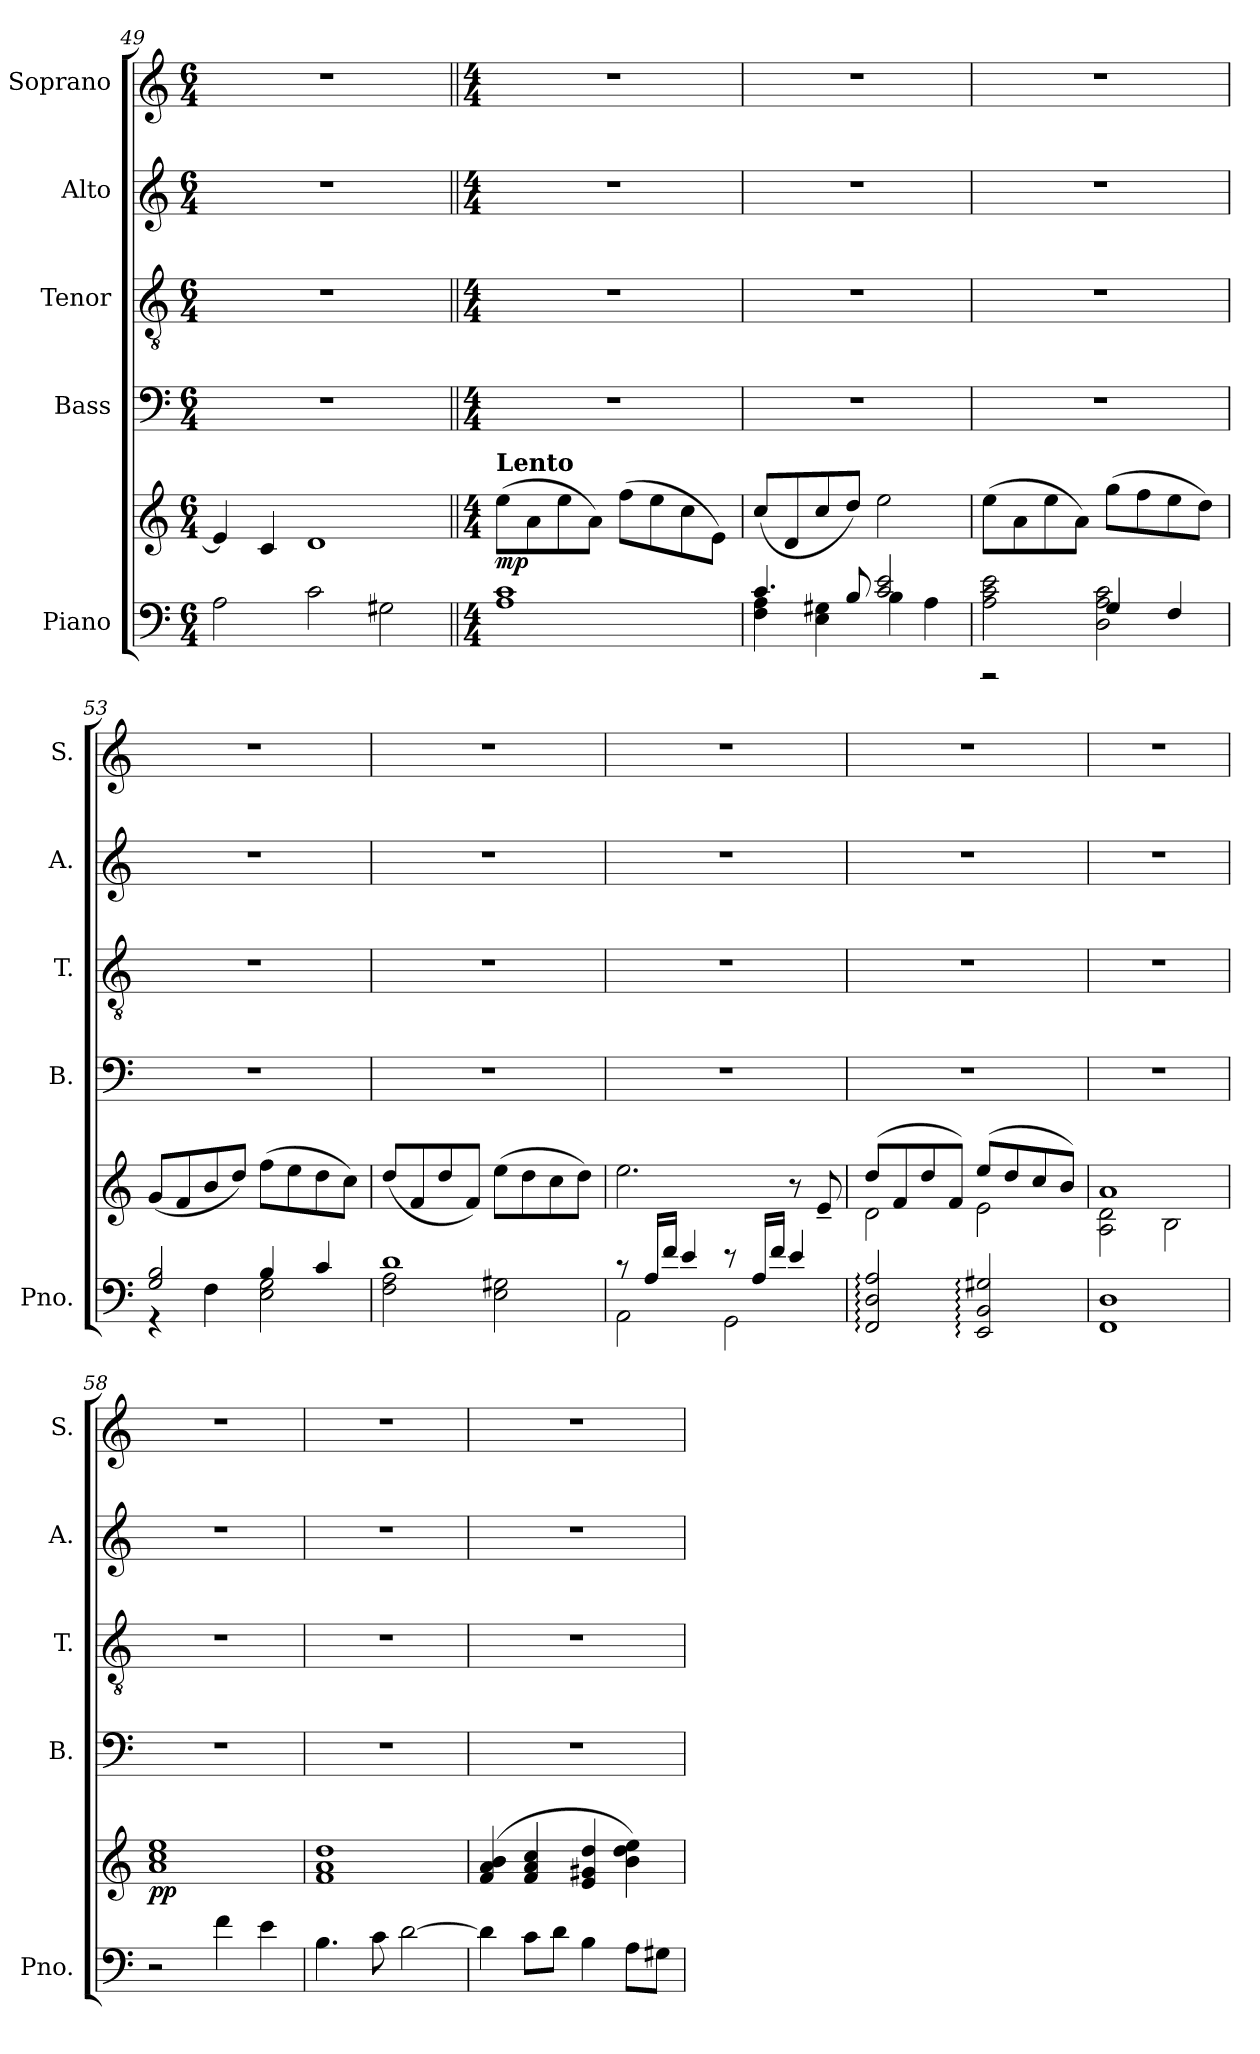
**kern	**kern	**dynam	**kern	**kern	**kern	**kern
*part5	*part5	*part5	*part4	*part3	*part2	*part1
*staff6	*staff5	*staff5/6	*staff4	*staff3	*staff2	*staff1
*I"Piano	*	*	*I"Bass	*I"Tenor	*I"Alto	*I"Soprano
*I'Pno.	*	*	*I'B.	*I'T.	*I'A.	*I'S.
*clefF4	*clefG2	*	*clefF4	*clefGv2	*clefG2	*clefG2
*k[]	*k[]	*	*k[]	*k[]	*k[]	*k[]
*M6/4	*M6/4	*	*M6/4	*M6/4	*M6/4	*M6/4
=49	=49	=49	=49	=49	=49	=49
2A\	4e/]	.	1.r	1.r	1.r	1.r
.	4c/	.	.	.	.	.
2c\	1d	.	.	.	.	.
2G#X\	.	.	.	.	.	.
=50||	=50||	=50||	=50||	=50||	=50||	=50||
*M4/4	*M4/4	*	*M4/4	*M4/4	*M4/4	*M4/4
!	!LO:TX:a:B:t=Lento	!	!	!	!	!
!	!	!LO:DY:b	!	!	!	!
1A 1c	(>8ee\L	mp	1r	1r	1r	1r
.	8a\	.	.	.	.	.
.	8ee\	.	.	.	.	.
.	8a\J)	.	.	.	.	.
.	(>8ff\L	.	.	.	.	.
.	8ee\	.	.	.	.	.
.	8cc\	.	.	.	.	.
.	8e\J)	.	.	.	.	.
=51	=51	=51	=51	=51	=51	=51
*^	*	*	*	*	*	*
4.c/	4F\ 4A\	(<8cc/L	.	1r	1r	1r	1r
.	.	8d/	.	.	.	.	.
.	4E\ 4G#X\	8cc/	.	.	.	.	.
8B/	.	8dd/J)	.	.	.	.	.
2c/ 2e/	4B\	2ee\	.	.	.	.	.
.	4A\	.	.	.	.	.	.
=52	=52	=52	=52	=52	=52	=52	=52
2rAAA	2A\ 2c\ 2e\	(>8ee\L	.	1r	1r	1r	1r
.	.	8a\	.	.	.	.	.
.	.	8ee\	.	.	.	.	.
.	.	8a\J)	.	.	.	.	.
4G/	2D\ 2A\ 2c\	(>8gg\L	.	.	.	.	.
.	.	8ff\	.	.	.	.	.
4F/	.	8ee\	.	.	.	.	.
.	.	8dd\J)	.	.	.	.	.
!!LO:LB:g=z
=53	=53	=53	=53	=53	=53	=53	=53
2G/ 2B/	4r	(<8g/L	.	1r	1r	1r	1r
.	.	8f/	.	.	.	.	.
.	4F\	8b/	.	.	.	.	.
.	.	8dd/J)	.	.	.	.	.
4B/	2E\ 2G\	(>8ff\L	.	.	.	.	.
.	.	8ee\	.	.	.	.	.
4c/	.	8dd\	.	.	.	.	.
.	.	8cc\J)	.	.	.	.	.
=54	=54	=54	=54	=54	=54	=54	=54
1d	2F\ 2A\	(<8dd/L	.	1r	1r	1r	1r
.	.	8f/	.	.	.	.	.
.	.	8dd/	.	.	.	.	.
.	.	8f/J)	.	.	.	.	.
.	2E\ 2G#X\	(>8ee\L	.	.	.	.	.
.	.	8dd\	.	.	.	.	.
.	.	8cc\	.	.	.	.	.
.	.	8dd\J)	.	.	.	.	.
=55	=55	=55	=55	=55	=55	=55	=55
8r	2AA\	2.ee\	.	1r	1r	1r	1r
16A/LL	.	.	.	.	.	.	.
16f/JJ	.	.	.	.	.	.	.
4e/	.	.	.	.	.	.	.
8r	2GG\	.	.	.	.	.	.
16A/LL	.	.	.	.	.	.	.
16f/JJ	.	.	.	.	.	.	.
4e/	.	8r	.	.	.	.	.
.	.	8e~/	.	.	.	.	.
*v	*v	*	*	*	*	*	*
=56	=56	=56	=56	=56	=56	=56
*	*^	*	*	*	*	*
2FF/: 2D/: 2A/:	(>8dd/L	2d\	.	1r	1r	1r	1r
.	8f/	.	.	.	.	.	.
.	8dd/	.	.	.	.	.	.
.	8f/J)	.	.	.	.	.	.
2EE/: 2BB/: 2G#X/:	(>8ee/L	2e\	.	.	.	.	.
.	8dd/	.	.	.	.	.	.
.	8cc/	.	.	.	.	.	.
.	8b/J)	.	.	.	.	.	.
=57	=57	=57	=57	=57	=57	=57	=57
1FF 1D	1a	2A\ 2d\	.	1r	1r	1r	1r
.	.	2B\	.	.	.	.	.
=58	=58	=58	=58	=58	=58	=58	=58
!	!	!	!LO:DY:b	!	!	!	!
*	*v	*v	*	*	*	*	*
2r	1a 1cc 1ee	pp	1r	1r	1r	1r
4f\	.	.	.	.	.	.
4e\	.	.	.	.	.	.
!!LO:LB:g=z
=59	=59	=59	=59	=59	=59	=59
4.B\	1f 1a 1dd	.	1r	1r	1r	1r
8c\	.	.	.	.	.	.
[2d\	.	.	.	.	.	.
=60	=60	=60	=60	=60	=60	=60
4d\]	(>4f/ 4a/ 4b/	.	1r	1r	1r	1r
8c\L	4f/ 4a/ 4cc/	.	.	.	.	.
8d\J	.	.	.	.	.	.
4B\	4e/ 4g#X/ 4dd/	.	.	.	.	.
8A\L	4b\ 4dd\ 4ee\)	.	.	.	.	.
8G#X\J	.	.	.	.	.	.
=	=	=	=	=	=	=
*-	*-	*-	*-	*-	*-	*-
